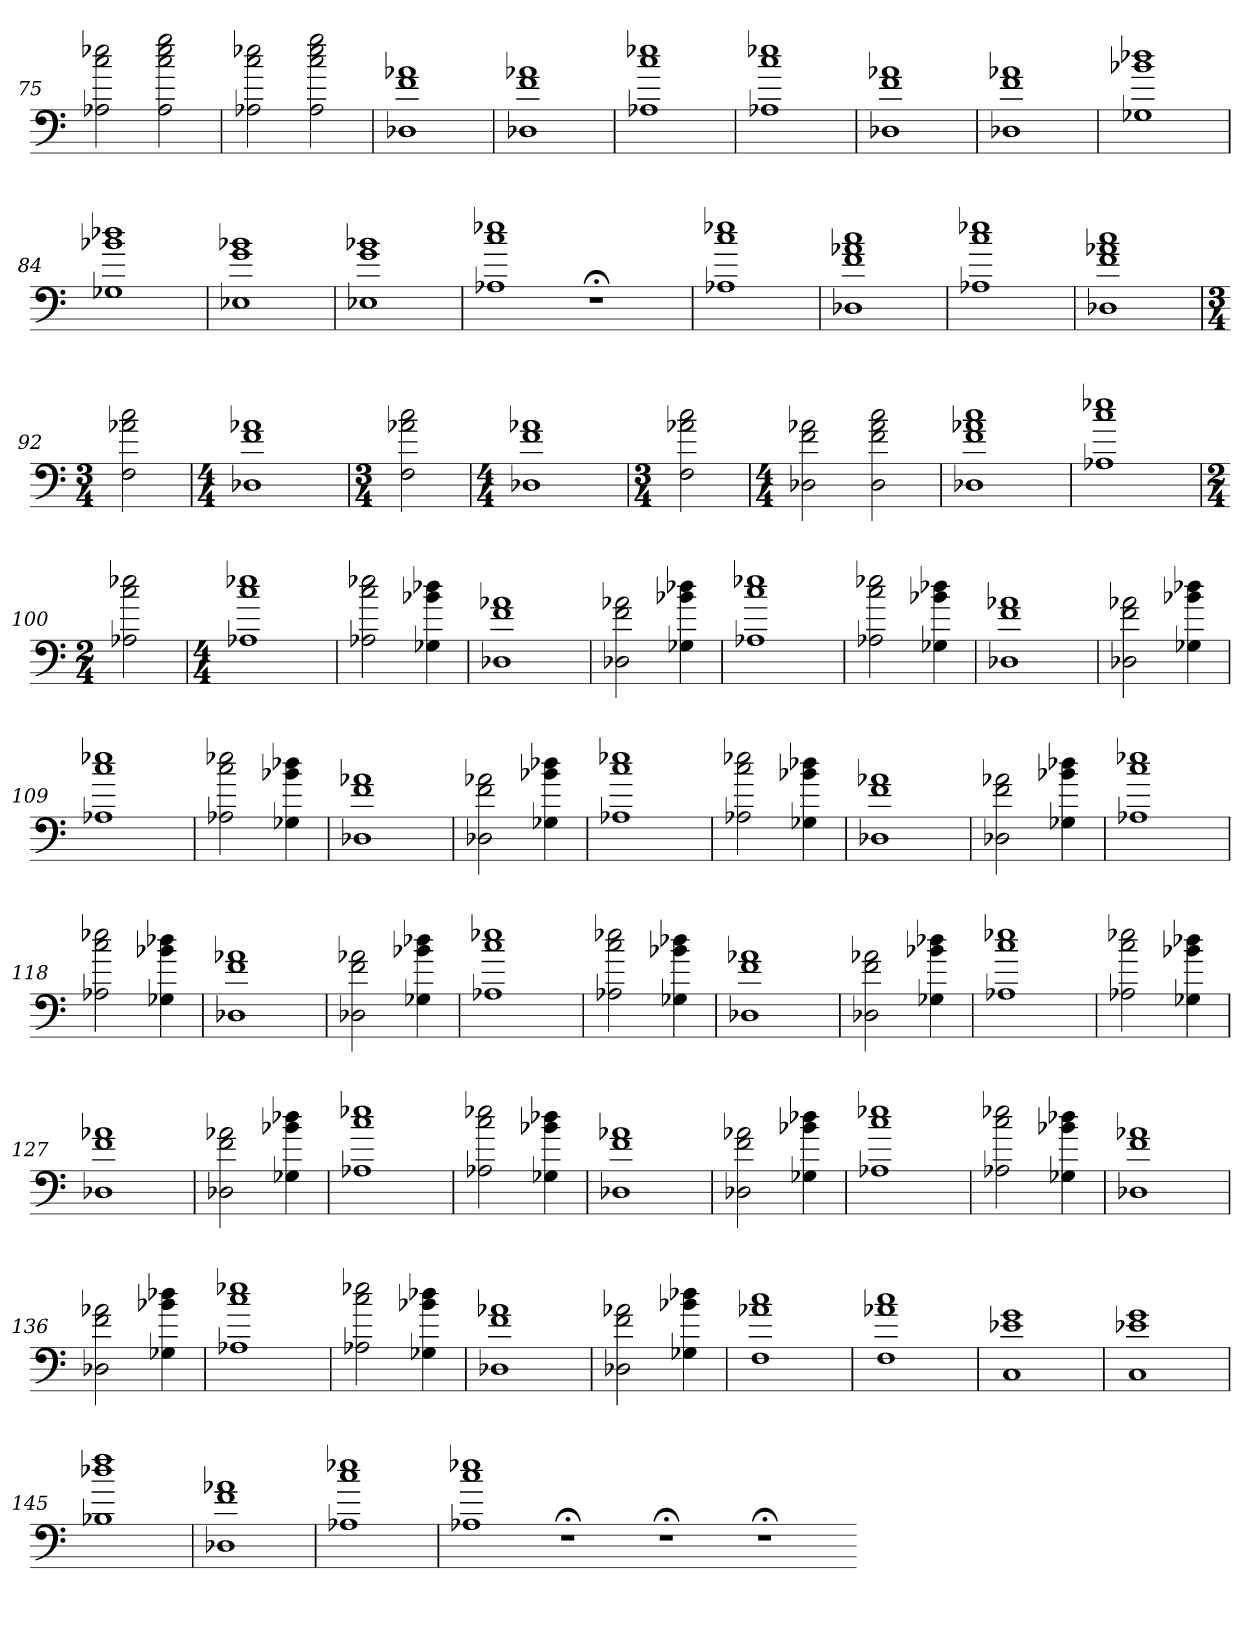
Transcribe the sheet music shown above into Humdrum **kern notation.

**kern
*part1
*staff1
=75
2A-X 2cc 2ee-X
2A- 2cc 2ee- 2gg
=76
2A-X 2cc 2ee-X
2A- 2cc 2ee- 2gg
=77
1D-X 1f 1a-X
=78
1D-X 1f 1a-X
=79
1A-X 1cc 1ee-X
=80
1A-X 1cc 1ee-X
=81
1D-X 1f 1a-X
=82
1D-X 1f 1a-X
=83
1G-X 1b-X 1dd-X
=84
1G-X 1b-X 1dd-X
=85
1E-X 1g 1b-X
=86
1E-X 1g 1b-X
=87
1A-X 1cc 1ee-X
1r;<
=88
1A-X 1cc 1ee-X
=89
1D-X 1f 1a-X 1cc
=90
1A-X 1cc 1ee-X
=91
1D-X 1f 1a-X 1cc
=92
*M3/4
2F 2a-X 2cc
=93
*M4/4
1D-X 1f 1a-X
=94
*M3/4
2F 2a-X 2cc
=95
*M4/4
1D-X 1f 1a-X
=96
*M3/4
2F 2a-X 2cc
=97
*M4/4
2D-X 2f 2a-X
2D- 2f 2a- 2cc
=98
1D-X 1f 1a-X 1cc
=99
1A-X 1cc 1ee-X
=100
*M2/4
2A-X 2cc 2ee-X
=101
*M4/4
1A-X 1cc 1ee-X
=102
2A-X 2cc 2ee-X
4G-X 4b-X 4dd-X
=103
1D-X 1f 1a-X
=104
2D-X 2f 2a-X
4G-X 4b-X 4dd-X
=105
1A-X 1cc 1ee-X
=106
2A-X 2cc 2ee-X
4G-X 4b-X 4dd-X
=107
1D-X 1f 1a-X
=108
2D-X 2f 2a-X
4G-X 4b-X 4dd-X
=109
1A-X 1cc 1ee-X
=110
2A-X 2cc 2ee-X
4G-X 4b-X 4dd-X
=111
1D-X 1f 1a-X
=112
2D-X 2f 2a-X
4G-X 4b-X 4dd-X
=113
1A-X 1cc 1ee-X
=114
2A-X 2cc 2ee-X
4G-X 4b-X 4dd-X
=115
1D-X 1f 1a-X
=116
2D-X 2f 2a-X
4G-X 4b-X 4dd-X
=117
1A-X 1cc 1ee-X
=118
2A-X 2cc 2ee-X
4G-X 4b-X 4dd-X
=119
1D-X 1f 1a-X
=120
2D-X 2f 2a-X
4G-X 4b-X 4dd-X
=121
1A-X 1cc 1ee-X
=122
2A-X 2cc 2ee-X
4G-X 4b-X 4dd-X
=123
1D-X 1f 1a-X
=124
2D-X 2f 2a-X
4G-X 4b-X 4dd-X
=125
1A-X 1cc 1ee-X
=126
2A-X 2cc 2ee-X
4G-X 4b-X 4dd-X
=127
1D-X 1f 1a-X
=128
2D-X 2f 2a-X
4G-X 4b-X 4dd-X
=129
1A-X 1cc 1ee-X
=130
2A-X 2cc 2ee-X
4G-X 4b-X 4dd-X
=131
1D-X 1f 1a-X
=132
2D-X 2f 2a-X
4G-X 4b-X 4dd-X
=133
1A-X 1cc 1ee-X
=134
2A-X 2cc 2ee-X
4G-X 4b-X 4dd-X
=135
1D-X 1f 1a-X
=136
2D-X 2f 2a-X
4G-X 4b-X 4dd-X
=137
1A-X 1cc 1ee-X
=138
2A-X 2cc 2ee-X
4G-X 4b-X 4dd-X
=139
1D-X 1f 1a-X
=140
2D-X 2f 2a-X
4G-X 4b-X 4dd-X
=141
1F 1a-X 1cc
=142
1F 1a-X 1cc
=143
1C 1e-X 1g
=144
1C 1e-X 1g
=145
1B-X 1dd-X 1ff
=146
1D-X 1f 1a-X
=147
1A-X 1cc 1ee-X
=148
1A-X 1cc 1ee-X
1r;<
1r;<
1r;<
=-
*-
